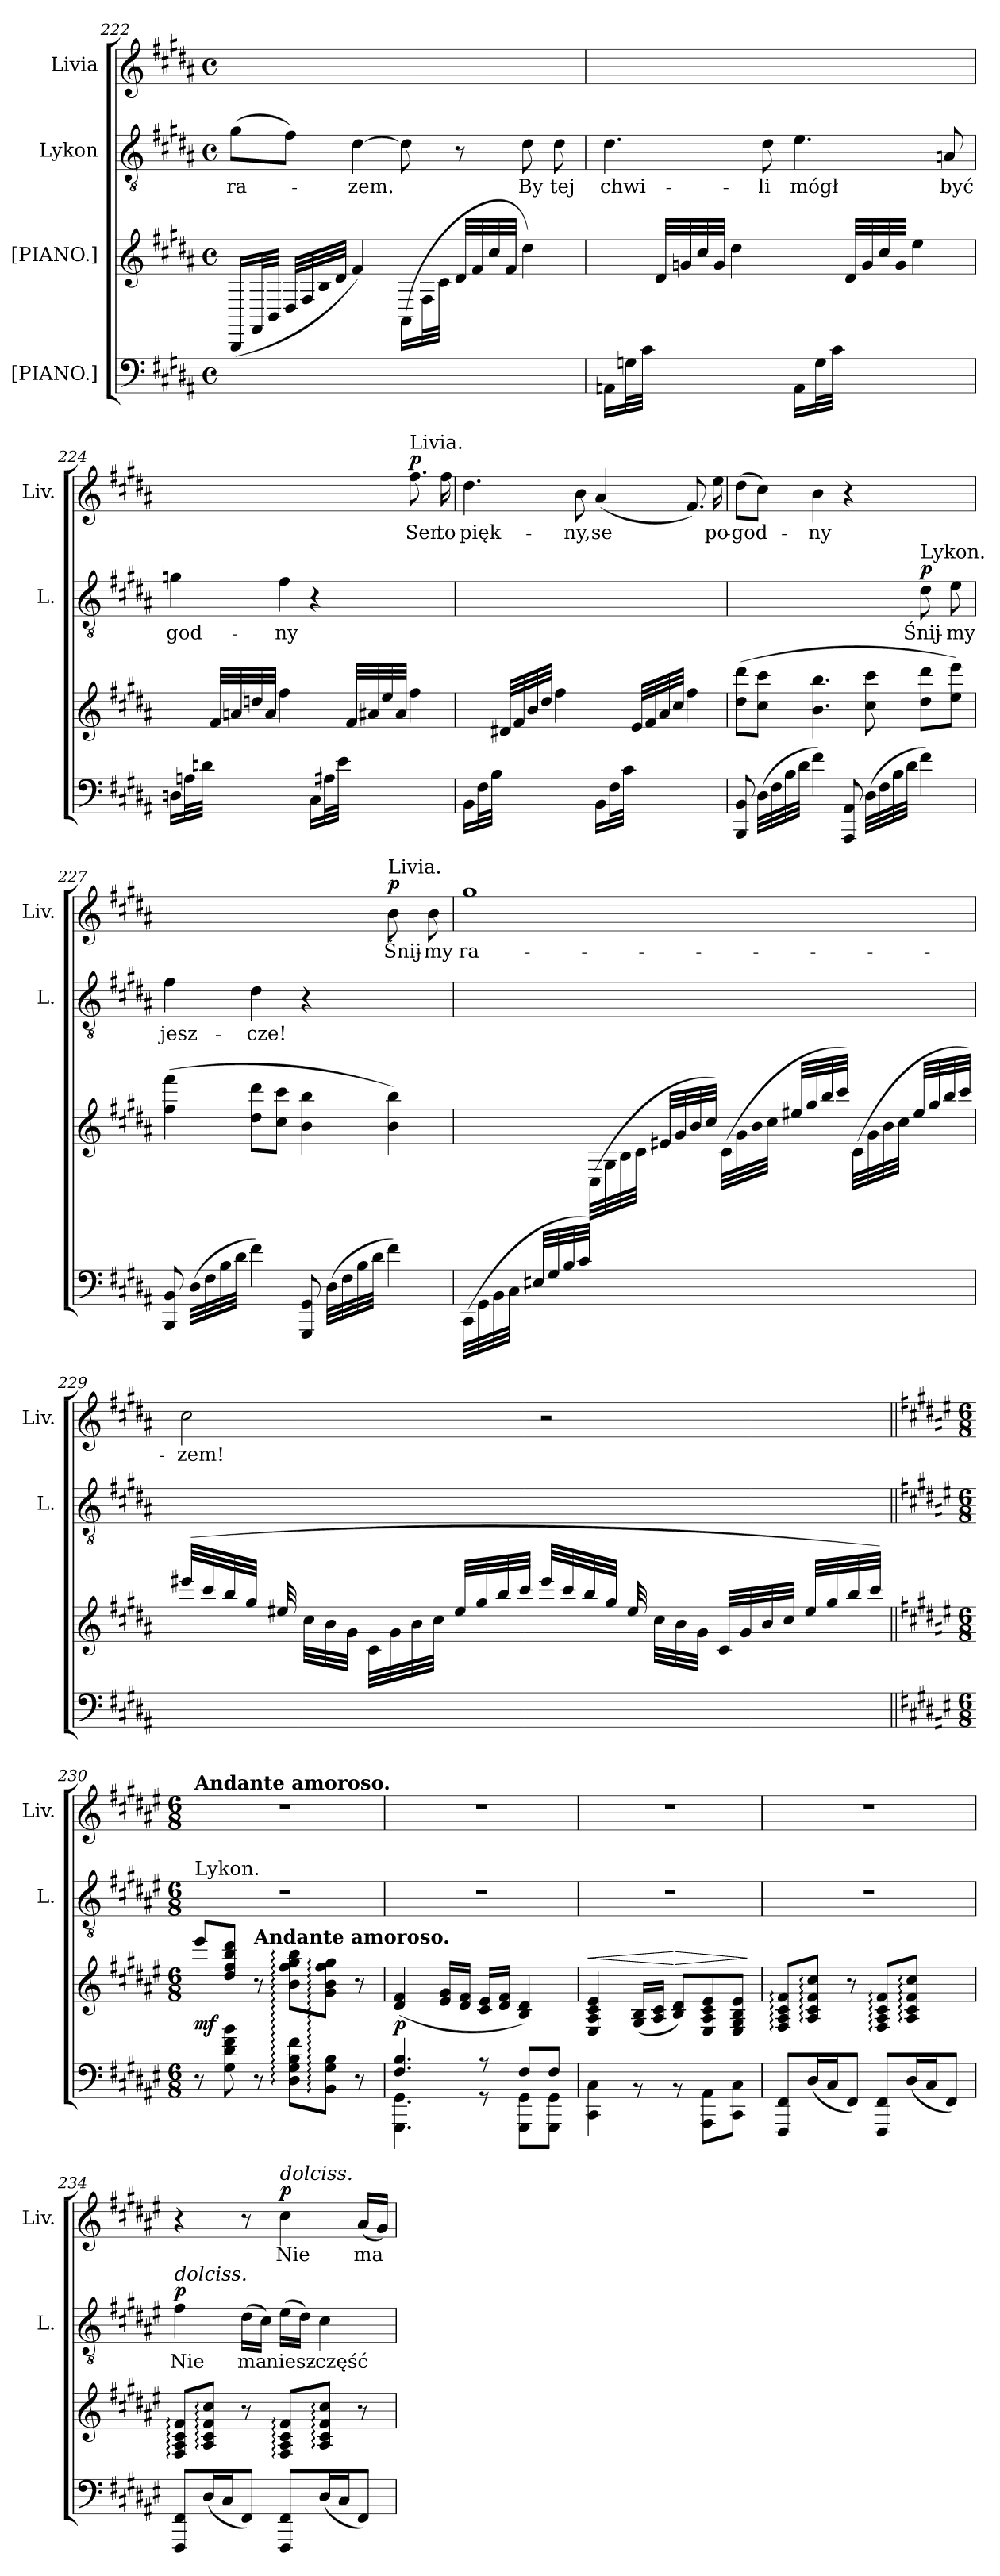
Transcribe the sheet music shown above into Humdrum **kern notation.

**kern	**kern	**dynam	**kern	**text	**dynam	**kern	**text	**dynam
*part4	*part3	*part3	*part2	*part2	*part2	*part1	*part1	*part1
*staff4	*staff3	*staff3	*staff2	*staff2	*staff2	*staff1	*staff1	*staff1
*I"[PIANO.]	*I"[PIANO.]	*	*I"Lykon	*	*	*I"Livia	*	*
*	*	*	*I'L.	*	*	*I'Liv.	*	*
*clefF4	*clefG2	*	*clefGv2	*	*	*clefG2	*	*
*k[f#c#g#d#a#]	*k[f#c#g#d#a#]	*	*k[f#c#g#d#a#]	*	*	*k[f#c#g#d#a#]	*	*
*M4/4	*M4/4	*	*M4/4	*	*	*M4/4	*	*
*met(c)	*met(c)	*	*met(c)	*	*	*met(c)	*	*
=222	=222	=222	=222	=222	=222	=222	=222	=222
4ryy	(>16BBB/LL	.	(8g#\L	-ra-	.	1ryy	.	.
.	32FF#/L	.	.	.	.	.	.	.
.	32BB/JJJ	.	.	.	.	.	.	.
.	32D#/LLL	.	8f#\J)	.	.	.	.	.
.	32F#/	.	.	.	.	.	.	.
.	32B/	.	.	.	.	.	.	.
.	32d#/JJJ	.	.	.	.	.	.	.
4ryy	4f#/)	.	[4d#\	-zem.	.	.	.	.
8ryy	(>16AA#\LL	.	8d#\]	.	.	.	.	.
.	32F#\L	.	.	.	.	.	.	.
.	32c#\JJJ	.	.	.	.	.	.	.
8ryy	32d#/LLL	.	8r	.	.	.	.	.
.	32f#/	.	.	.	.	.	.	.
.	32cc#/	.	.	.	.	.	.	.
.	32f#/JJJ	.	.	.	.	.	.	.
4ryy	4dd#\)	.	8d#\	By	.	.	.	.
.	.	.	8d#\	tej	.	.	.	.
=223	=223	=223	=223	=223	=223	=223	=223	=223
16AAn\LL	8ryy	.	4.d#\	chwi-	.	1ryy	.	.
32Gn\L	.	.	.	.	.	.	.	.
32c#\JJJ	.	.	.	.	.	.	.	.
8ryy	32d#/LLL	.	.	.	.	.	.	.
.	32gn/	.	.	.	.	.	.	.
.	32cc#/	.	.	.	.	.	.	.
.	32g/JJJ	.	.	.	.	.	.	.
4ryy	4dd#\	.	.	.	.	.	.	.
.	.	.	8d#\	-li	.	.	.	.
16AA\LL	8ryy	.	4.e\	mógł	.	.	.	.
32G\L	.	.	.	.	.	.	.	.
32c#\JJJ	.	.	.	.	.	.	.	.
8ryy	32d#/LLL	.	.	.	.	.	.	.
.	32g/	.	.	.	.	.	.	.
.	32cc#/	.	.	.	.	.	.	.
.	32g/JJJ	.	.	.	.	.	.	.
4ryy	4ee\	.	.	.	.	.	.	.
.	.	.	8An/	być	.	.	.	.
=224	=224	=224	=224	=224	=224	=224	=224	=224
16Dn\LL	8ryy	.	4gn\	god-	.	4ryy	.	.
32An\L	.	.	.	.	.	.	.	.
32dn\JJJ	.	.	.	.	.	.	.	.
8ryy	32f#/LLL	.	.	.	.	.	.	.
.	32an/	.	.	.	.	.	.	.
.	32ddn/	.	.	.	.	.	.	.
.	32a/JJJ	.	.	.	.	.	.	.
4ryy	4ff#\	.	4f#\	-ny	.	4ryy	.	.
16C#\LL	8ryy	.	4r	.	.	4ryy	.	.
32A#X\L	.	.	.	.	.	.	.	.
32e\JJJ	.	.	.	.	.	.	.	.
8ryy	32f#/LLL	.	.	.	.	.	.	.
.	32a#X/	.	.	.	.	.	.	.
.	32ee/	.	.	.	.	.	.	.
.	32a#/JJJ	.	.	.	.	.	.	.
!	!	!	!	!	!	!LO:TX:a:t=Livia.	!	!
!	!	!	!	!	!	!	!	!LO:DY:a
4ryy	4ff#\	.	4ryy	.	.	8.ff#\	Sen	p
.	.	.	.	.	.	16ff#\	to	.
=225	=225	=225	=225	=225	=225	=225	=225	=225
16BB\LL	8ryy	.	1ryy	.	.	4.dd#\	pięk-	.
32F#\L	.	.	.	.	.	.	.	.
32B\JJJ	.	.	.	.	.	.	.	.
8ryy	32d#X/LLL	.	.	.	.	.	.	.
.	32f#/	.	.	.	.	.	.	.
.	32b/	.	.	.	.	.	.	.
.	32dd#/JJJ	.	.	.	.	.	.	.
4ryy	4ff#\	.	.	.	.	.	.	.
.	.	.	.	.	.	8b\	-ny,	.
16BB\LL	8ryy	.	.	.	.	(4a#/	se	.
32F#\L	.	.	.	.	.	.	.	.
32c#\JJJ	.	.	.	.	.	.	.	.
8ryy	32e/LLL	.	.	.	.	.	.	.
.	32f#/	.	.	.	.	.	.	.
.	32a#/	.	.	.	.	.	.	.
.	32cc#/JJJ	.	.	.	.	.	.	.
4ryy	4ff#\	.	.	.	.	8.f#/)	.	.
.	.	.	.	.	.	16ee\	po-	.
=226	=226	=226	=226	=226	=226	=226	=226	=226
8BBB/ 8BB/	(8dd#\ 8ddd#\L	.	2ryy	.	.	(8dd#\L	-god-	.
(32D#\LLL	8cc#\ 8ccc#\J	.	.	.	.	8cc#\J)	.	.
32F#\	.	.	.	.	.	.	.	.
32B\	.	.	.	.	.	.	.	.
32d#\JJJ	.	.	.	.	.	.	.	.
4f#\)	4.b\ 4.bb\	.	.	.	.	4b\	-ny	.
8AAA#/ 8AA#/	.	.	4ryy	.	.	4r	.	.
(32D#\LLL	8cc#\ 8ccc#\	.	.	.	.	.	.	.
32F#\	.	.	.	.	.	.	.	.
32B\	.	.	.	.	.	.	.	.
32d#\JJJ	.	.	.	.	.	.	.	.
!	!	!	!LO:TX:a:t=Lykon.	!	!	!	!	!
!	!	!	!	!	!LO:DY:a	!	!	!
4f#\)	8dd#\ 8ddd#\L	.	8d#\	Śnij-	p	4ryy	.	.
.	8ee\ 8eee\J)	.	8e\	-my	.	.	.	.
=227	=227	=227	=227	=227	=227	=227	=227	=227
8BBB/ 8BB/	(4ff#\ 4fff#\	.	4f#\	jesz-	.	2ryy	.	.
(32D#\LLL	.	.	.	.	.	.	.	.
32F#\	.	.	.	.	.	.	.	.
32B\	.	.	.	.	.	.	.	.
32d#\JJJ	.	.	.	.	.	.	.	.
4f#\)	8dd#\ 8ddd#\L	.	4d#\	-cze!	.	.	.	.
.	8cc#\ 8ccc#\J	.	.	.	.	.	.	.
8GGG#/ 8GG#/	4b\ 4bb\	.	4r	.	.	4ryy	.	.
(32D#\LLL	.	.	.	.	.	.	.	.
32F#\	.	.	.	.	.	.	.	.
32B\	.	.	.	.	.	.	.	.
32d#\JJJ	.	.	.	.	.	.	.	.
!	!	!	!	!	!	!LO:TX:a:t=Livia.	!	!
!	!	!	!	!	!	!	!	!LO:DY:a
4f#\)	4b\ 4bb\)	.	4ryy	.	.	8b\	Śnij-	p
.	.	.	.	.	.	8b\	-my	.
=228	=228	=228	=228	=228	=228	=228	=228	=228
(32CC#\LLL	4ryy	.	1ryy	.	.	1gg#	ra-	.
32GG#\	.	.	.	.	.	.	.	.
32BB\	.	.	.	.	.	.	.	.
32C#\JJJ	.	.	.	.	.	.	.	.
32E#X/LLL	.	.	.	.	.	.	.	.
32G#/	.	.	.	.	.	.	.	.
32B/	.	.	.	.	.	.	.	.
32c#/JJJ)	.	.	.	.	.	.	.	.
8ryy	(32C#\LLL	.	.	.	.	.	.	.
.	32G#\	.	.	.	.	.	.	.
.	32B\	.	.	.	.	.	.	.
.	32c#\JJJ	.	.	.	.	.	.	.
8ryy	32e#X/LLL	.	.	.	.	.	.	.
.	32g#/	.	.	.	.	.	.	.
.	32b/	.	.	.	.	.	.	.
.	32cc#/JJJ)	.	.	.	.	.	.	.
2ryy	(32c#\LLL	.	.	.	.	.	.	.
.	32g#\	.	.	.	.	.	.	.
.	32b\	.	.	.	.	.	.	.
.	32cc#\JJJ	.	.	.	.	.	.	.
.	32ee#X/LLL	.	.	.	.	.	.	.
.	32gg#/	.	.	.	.	.	.	.
.	32bb/	.	.	.	.	.	.	.
.	32ccc#/JJJ)	.	.	.	.	.	.	.
.	(32c#\LLL	.	.	.	.	.	.	.
.	32g#\	.	.	.	.	.	.	.
.	32b\	.	.	.	.	.	.	.
.	32cc#\JJJ	.	.	.	.	.	.	.
.	32ee#/LLL	.	.	.	.	.	.	.
.	32gg#/	.	.	.	.	.	.	.
.	32bb/	.	.	.	.	.	.	.
.	32ccc#/JJJ)	.	.	.	.	.	.	.
=229	=229	=229	=229	=229	=229	=229	=229	=229
1ryy	(32eee#X/LLL	.	1ryy	.	.	2cc#\	-zem!	.
.	32ccc#/	.	.	.	.	.	.	.
.	32bb/	.	.	.	.	.	.	.
.	32gg#/JJJ	.	.	.	.	.	.	.
.	32ee#X/	.	.	.	.	.	.	.
.	32cc#\LLL	.	.	.	.	.	.	.
.	32b\	.	.	.	.	.	.	.
.	32g#\JJJ	.	.	.	.	.	.	.
.	32c#\LLL	.	.	.	.	.	.	.
.	32g#\	.	.	.	.	.	.	.
.	32b\	.	.	.	.	.	.	.
.	32cc#\JJJ	.	.	.	.	.	.	.
.	32ee#/LLL	.	.	.	.	.	.	.
.	32gg#/	.	.	.	.	.	.	.
.	32bb/	.	.	.	.	.	.	.
.	32ccc#/JJJ	.	.	.	.	.	.	.
.	32eee#/LLL	.	.	.	.	2r	.	.
.	32ccc#/	.	.	.	.	.	.	.
.	32bb/	.	.	.	.	.	.	.
.	32gg#/JJJ	.	.	.	.	.	.	.
.	32ee#/	.	.	.	.	.	.	.
.	32cc#\LLL	.	.	.	.	.	.	.
.	32b\	.	.	.	.	.	.	.
.	32g#\JJJ	.	.	.	.	.	.	.
.	32c#/LLL	.	.	.	.	.	.	.
.	32g#/	.	.	.	.	.	.	.
.	32b/	.	.	.	.	.	.	.
.	32cc#/JJJ	.	.	.	.	.	.	.
.	32ee#/LLL	.	.	.	.	.	.	.
.	32gg#/	.	.	.	.	.	.	.
.	32bb/	.	.	.	.	.	.	.
.	32ccc#/JJJ)	.	.	.	.	.	.	.
=230||	=230||	=230||	=230||	=230||	=230||	=230||	=230||	=230||
*k[f#c#g#d#a#e#]	*k[f#c#g#d#a#e#]	*	*k[f#c#g#d#a#e#]	*	*	*k[f#c#g#d#a#e#]	*	*
*M6/8	*M6/8	*	*M6/8	*	*	*M6/8	*	*
!	!	!	!	!	!	!LO:TX:a:B:t=Andante amoroso.	!	!
!	!	!	!LO:TX:a:t=Lykon.	!	!	!	!	!
8r	8eee#/L	mf	2.r	.	.	2.r	.	.
8G#\ 8d#\ 8f#\ 8b\	8dd#/ 8ff#/ 8bb/ 8ddd#/J	.	.	.	.	.	.	.
!	!LO:TX:a:B:t=Andante amoroso.	!	!	!	!	!	!	!
8r	8r	.	.	.	.	.	.	.
8D#::\ 8G#::\ 8B::\ 8f#::\L	8b::\ 8ff#::\ 8gg#::\ 8bb::\L	.	.	.	.	.	.	.
8BB::\ 8G#::\ 8B::\J	8g#::\ 8b::\ 8ff#::\ 8gg#::\J	.	.	.	.	.	.	.
8r	8r	.	.	.	.	.	.	.
=231	=231	=231	=231	=231	=231	=231	=231	=231
*^	*	*	*	*	*	*	*	*
4.F#/ 4.B/	4.GGG#\ 4.GG#\	(4d#/ 4f#/	p	2.r	.	.	2.r	.	.
.	.	16e#/ 16g#/LL	.	.	.	.	.	.	.
.	.	16d#/ 16f#/JJ	.	.	.	.	.	.	.
8rA	8rGG	16c#/ 16e#/LL	.	.	.	.	.	.	.
.	.	16d#/ 16f#/JJ	.	.	.	.	.	.	.
8F#/L	8GGG#\ 8GG#\L	4B/ 4d#/)	.	.	.	.	.	.	.
8F#/J	8GGG#\ 8GG#\J	.	.	.	.	.	.	.	.
=232	=232	=232	=232	=232	=232	=232	=232	=232	=232
!	!	!	!LO:HP:a	!	!	!	!	!	!
*v	*v	*	*	*	*	*	*	*	*
4CC#\ 4C#\	4E#/ 4A#/ 4c#/ 4e#/	<	2.r	.	.	2.r	.	.
8rBB	(<16G#/ 16B/LL	.	.	.	.	.	.	.
.	16A#/ 16c#/JJ	.	.	.	.	.	.	.
!	!	!LO:HP:n=1:a	!	!	!	!	!	!
8rBB	8B/ 8d#/L)	[ >	.	.	.	.	.	.
8AAA#\ 8AA#\L	8E#/ 8A#/ 8c#/ 8e#/	.	.	.	.	.	.	.
8CC#\ 8C#\J	8E#/ 8G#/ 8B/ 8e#/J	.	.	.	.	.	.	.
.	.	]	.	.	.	.	.	.
=233	=233	=233	=233	=233	=233	=233	=233	=233
8FFF#/ 8FF#/L	8F#:/ 8A#:/ 8c#:/ 8f#:/L	.	2.r	.	.	2.r	.	.
(16D#/L	8A#:/ 8c#:/ 8f#:/ 8cc#:/J	.	.	.	.	.	.	.
16C#/J	.	.	.	.	.	.	.	.
8FF#/J)	8r	.	.	.	.	.	.	.
8FFF#/ 8FF#/L	8F#:/ 8A#:/ 8c#:/ 8f#:/L	.	.	.	.	.	.	.
(16D#/L	8A#:/ 8c#:/ 8f#:/ 8cc#:/J	.	.	.	.	.	.	.
16C#/J	.	.	.	.	.	.	.	.
8FF#/J)	8ryy	.	.	.	.	.	.	.
=234	=234	=234	=234	=234	=234	=234	=234	=234
!	!	!	!LO:TX:a:i:t=dolciss.	!	!	!	!	!
!	!	!	!	!	!LO:DY:a	!	!	!
8FFF#/ 8FF#/L	8F#:/ 8A#:/ 8c#:/ 8f#:/L	.	4f#\	Nie	p	4r	.	.
(16D#/L	8A#:/ 8c#:/ 8f#:/ 8cc#:/J	.	.	.	.	.	.	.
16C#/J	.	.	.	.	.	.	.	.
8FF#/J)	8r	.	(16d#\LL	ma	.	8r	.	.
.	.	.	16c#\JJ)	.	.	.	.	.
!	!	!	!	!	!	!LO:TX:a:i:t=dolciss.	!	!
!	!	!	!	!	!	!	!	!LO:DY:a
8FFF#/ 8FF#/L	8F#:/ 8A#:/ 8c#:/ 8f#:/L	.	(16e#\LL	niesz-	.	4cc#\	Nie	p
.	.	.	16d#\JJ)	.	.	.	.	.
(16D#/L	8A#:/ 8c#:/ 8f#:/ 8cc#:/J	.	4c#\	-część	.	.	.	.
16C#/J	.	.	.	.	.	.	.	.
8FF#/J)	8r	.	.	.	.	(16a#/LL	ma	.
.	.	.	.	.	.	16g#/JJ)	.	.
=	=	=	=	=	=	=	=	=
*-	*-	*-	*-	*-	*-	*-	*-	*-
